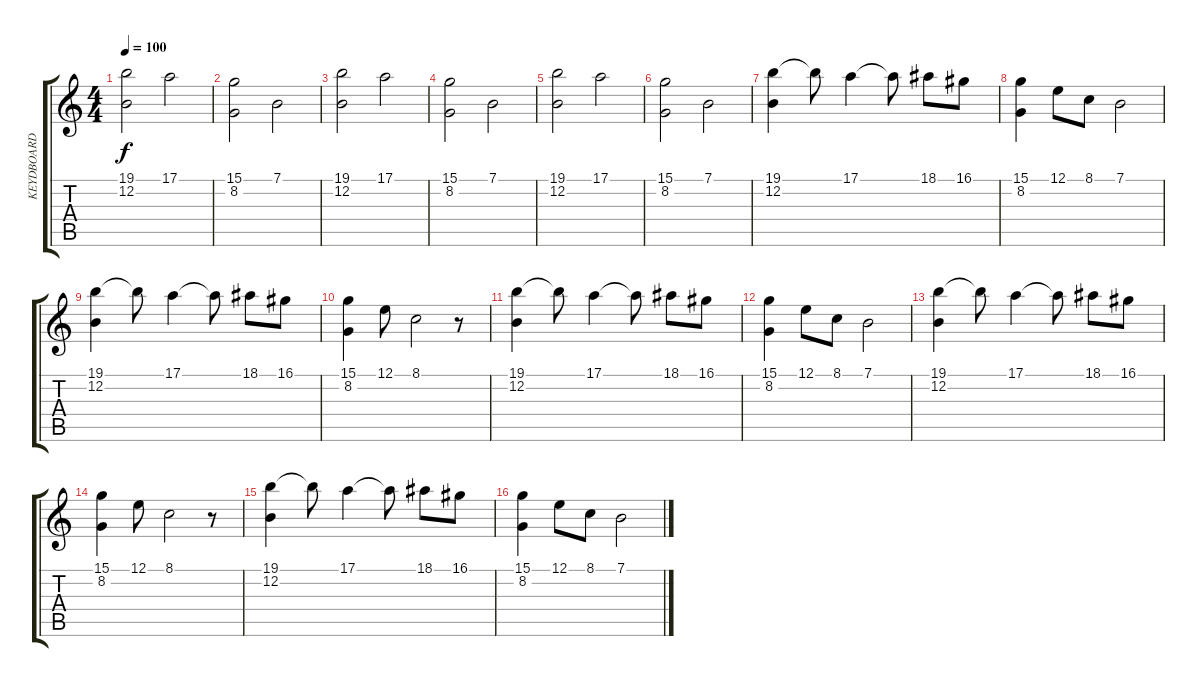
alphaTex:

\track ("KEYDBOARD" "KEYDBOARD") {instrument stringensemble1}
\staff {score tabs}
\tuning (E4 B3 G3 D3 A2 E2) {hide}
\ts (4 4)
\tempo 100
\clef g2
\ks c
(19.1 12.2).2{dy f} 17.1.2 |
(15.1 8.2).2 7.1.2 |
(19.1 12.2).2 17.1.2 |
(15.1 8.2).2 7.1.2 |
(19.1 12.2).2 17.1.2 |
(15.1 8.2).2 7.1.2 |
(19.1 12.2).4 19.1{t}.8 17.1.4 17.1{t}.8 18.1.8 16.1.8 |
(15.1 8.2).4 12.1.8 8.1.8 7.1.2 |
(19.1 12.2).4 19.1{t}.8 17.1.4 17.1{t}.8 18.1.8 16.1.8 |
(15.1 8.2).4 12.1.8 8.1.2 r.8 |
(19.1 12.2).4 19.1{t}.8 17.1.4 17.1{t}.8 18.1.8 16.1.8 |
(15.1 8.2).4 12.1.8 8.1.8 7.1.2 |
(19.1 12.2).4 19.1{t}.8 17.1.4 17.1{t}.8 18.1.8 16.1.8 |
(15.1 8.2).4 12.1.8 8.1.2 r.8 |
(19.1 12.2).4 19.1{t}.8 17.1.4 17.1{t}.8 18.1.8 16.1.8 |
(15.1 8.2).4 12.1.8 8.1.8 7.1.2
